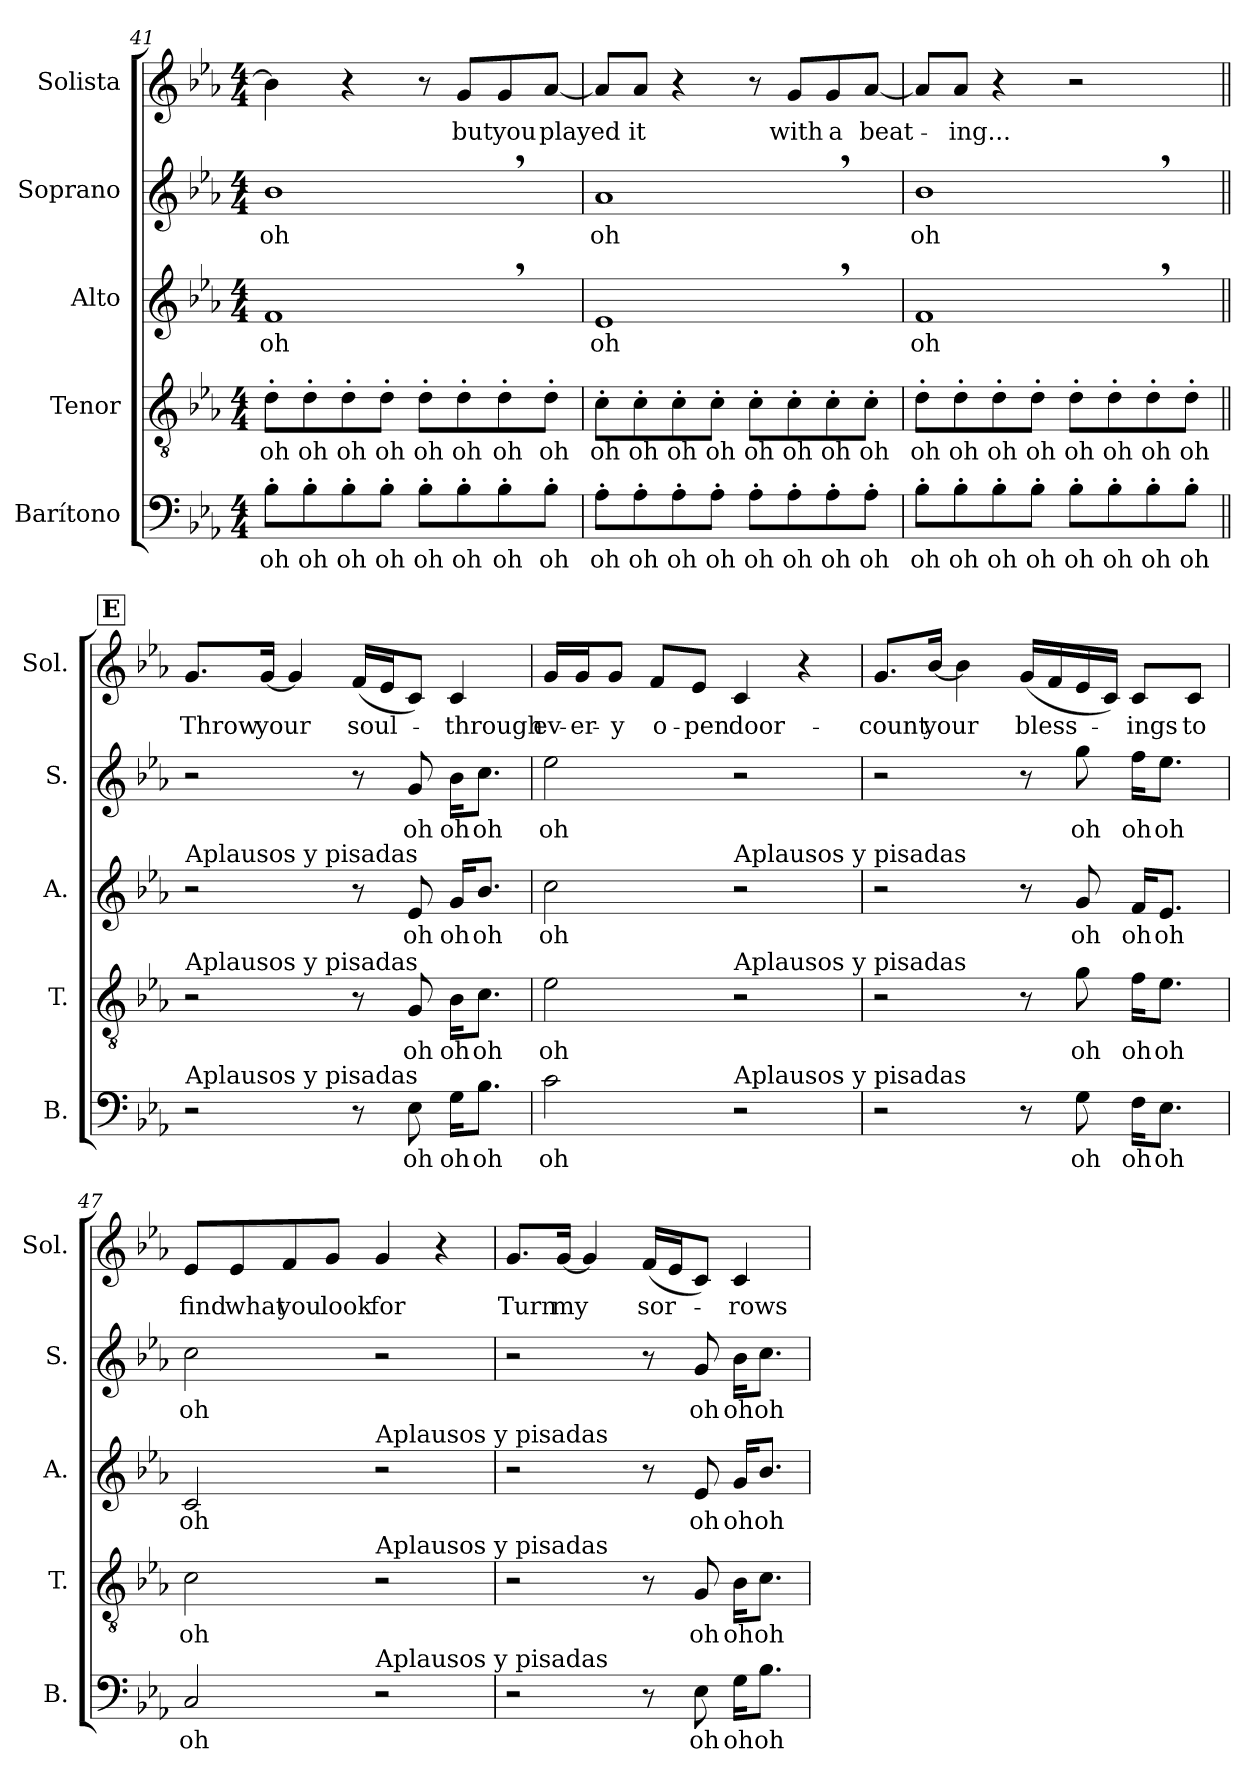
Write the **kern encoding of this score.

**kern	**text	**kern	**text	**kern	**text	**kern	**text	**kern	**text
*part5	*part5	*part4	*part4	*part3	*part3	*part2	*part2	*part1	*part1
*staff5	*staff5	*staff4	*staff4	*staff3	*staff3	*staff2	*staff2	*staff1	*staff1
*I"Barítono	*	*I"Tenor	*	*I"Alto	*	*I"Soprano	*	*I"Solista	*
*I'B.	*	*I'T.	*	*I'A.	*	*I'S.	*	*I'Sol.	*
!!LO:PB:g=z
*clefF4	*	*clefGv2	*	*clefG2	*	*clefG2	*	*clefG2	*
*k[b-e-a-]	*	*k[b-e-a-]	*	*k[b-e-a-]	*	*k[b-e-a-]	*	*k[b-e-a-]	*
*M4/4	*	*M4/4	*	*M4/4	*	*M4/4	*	*M4/4	*
=41	=41	=41	=41	=41	=41	=41	=41	=41	=41
8B-'\L	oh	8d'\L	oh	1f,	oh	1b-,	oh	4b-\]	.
8B-'\	oh	8d'\	oh	.	.	.	.	.	.
8B-'\	oh	8d'\	oh	.	.	.	.	4r	.
8B-'\J	oh	8d'\J	oh	.	.	.	.	.	.
8B-'\L	oh	8d'\L	oh	.	.	.	.	8r	.
8B-'\	oh	8d'\	oh	.	.	.	.	8g/L	but
8B-'\	oh	8d'\	oh	.	.	.	.	8g/	you
8B-'\J	oh	8d'\J	oh	.	.	.	.	[8a-/J	played
=42	=42	=42	=42	=42	=42	=42	=42	=42	=42
8A-'\L	oh	8c'\L	oh	1e-,	oh	1a-,	oh	8a-/L]	.
8A-'\	oh	8c'\	oh	.	.	.	.	8a-/J	it
8A-'\	oh	8c'\	oh	.	.	.	.	4r	.
8A-'\J	oh	8c'\J	oh	.	.	.	.	.	.
8A-'\L	oh	8c'\L	oh	.	.	.	.	8r	.
8A-'\	oh	8c'\	oh	.	.	.	.	8g/L	with
8A-'\	oh	8c'\	oh	.	.	.	.	8g/	a
8A-'\J	oh	8c'\J	oh	.	.	.	.	[8a-/J	beat-
=43	=43	=43	=43	=43	=43	=43	=43	=43	=43
8B-'\L	oh	8d'\L	oh	1f,	oh	1b-,	oh	8a-/L]	.
8B-'\	oh	8d'\	oh	.	.	.	.	8a-/J	ing...
8B-'\	oh	8d'\	oh	.	.	.	.	4r	.
8B-'\J	oh	8d'\J	oh	.	.	.	.	.	.
8B-'\L	oh	8d'\L	oh	.	.	.	.	2r	.
8B-'\	oh	8d'\	oh	.	.	.	.	.	.
8B-'\	oh	8d'\	oh	.	.	.	.	.	.
8B-'\J	oh	8d'\J	oh	.	.	.	.	.	.
!!LO:LB:g=z
!!LO:REH:place=s1:a:B:fs=14:t=E
=44||	=44||	=44||	=44||	=44||	=44||	=44||	=44||	=44||	=44||
!	!	!	!	!LO:TX:a:t=Aplausos y pisadas	!	!	!	!	!
!	!	!LO:TX:a:t=Aplausos y pisadas	!	!	!	!	!	!	!
!LO:TX:a:t=Aplausos y pisadas	!	!	!	!	!	!	!	!	!
2r	.	2r	.	2r	.	2r	.	8.g/L	Throw
.	.	.	.	.	.	.	.	[16g/Jk	your
.	.	.	.	.	.	.	.	4g/]	.
8r	.	8r	.	8r	.	8r	.	(16f/LL	soul-
.	.	.	.	.	.	.	.	16e-/J	.
8E-\	oh	8G/	oh	8e-/	oh	8g/	oh	8c/J)	.
16G\KL	oh	16B-\KL	oh	16g/KL	oh	16b-\KL	oh	4c/	through
8.B-\J	oh	8.c\J	oh	8.b-/J	oh	8.cc\J	oh	.	.
=45	=45	=45	=45	=45	=45	=45	=45	=45	=45
2c\	oh	2e-\	oh	2cc\	oh	2ee-\	oh	16g/LL	ev-
.	.	.	.	.	.	.	.	16g/J	-er-
.	.	.	.	.	.	.	.	8g/J	-y
.	.	.	.	.	.	.	.	8f/L	o-
.	.	.	.	.	.	.	.	8e-/J	pen
!	!	!	!	!LO:TX:a:t=Aplausos y pisadas	!	!	!	!	!
!	!	!LO:TX:a:t=Aplausos y pisadas	!	!	!	!	!	!	!
!LO:TX:a:t=Aplausos y pisadas	!	!	!	!	!	!	!	!	!
2r	.	2r	.	2r	.	2r	.	4c/	door-
.	.	.	.	.	.	.	.	4r	.
=46	=46	=46	=46	=46	=46	=46	=46	=46	=46
2r	.	2r	.	2r	.	2r	.	8.g/L	count
.	.	.	.	.	.	.	.	[16b-/Jk	your
.	.	.	.	.	.	.	.	4b-\]	.
8r	.	8r	.	8r	.	8r	.	(16g/LL	bless-
.	.	.	.	.	.	.	.	16f/	.
8G\	oh	8g\	oh	8g/	oh	8gg\	oh	16e-/	.
.	.	.	.	.	.	.	.	16c/JJ)	.
16F\KL	oh	16f\KL	oh	16f/KL	oh	16ff\KL	oh	8c/L	-ings
8.E-\J	oh	8.e-\J	oh	8.e-/J	oh	8.ee-\J	oh	.	.
.	.	.	.	.	.	.	.	8c/J	to
!!LO:PB:g=z
=47	=47	=47	=47	=47	=47	=47	=47	=47	=47
2C/	oh	2c\	oh	2c/	oh	2cc\	oh	8e-/L	find
.	.	.	.	.	.	.	.	8e-/	what
.	.	.	.	.	.	.	.	8f/	you
.	.	.	.	.	.	.	.	8g/J	look
!	!	!	!	!LO:TX:a:t=Aplausos y pisadas	!	!	!	!	!
!	!	!LO:TX:a:t=Aplausos y pisadas	!	!	!	!	!	!	!
!LO:TX:a:t=Aplausos y pisadas	!	!	!	!	!	!	!	!	!
2r	.	2r	.	2r	.	2r	.	4g/	for
.	.	.	.	.	.	.	.	4r	.
=48	=48	=48	=48	=48	=48	=48	=48	=48	=48
2r	.	2r	.	2r	.	2r	.	8.g/L	Turn
.	.	.	.	.	.	.	.	[16g/Jk	my
.	.	.	.	.	.	.	.	4g/]	.
8r	.	8r	.	8r	.	8r	.	(16f/LL	sor-
.	.	.	.	.	.	.	.	16e-/J	.
8E-\	oh	8G/	oh	8e-/	oh	8g/	oh	8c/J)	.
16G\KL	oh	16B-\KL	oh	16g/KL	oh	16b-\KL	oh	4c/	-rows
8.B-\J	oh	8.c\J	oh	8.b-/J	oh	8.cc\J	oh	.	.
=	=	=	=	=	=	=	=	=	=
*-	*-	*-	*-	*-	*-	*-	*-	*-	*-
